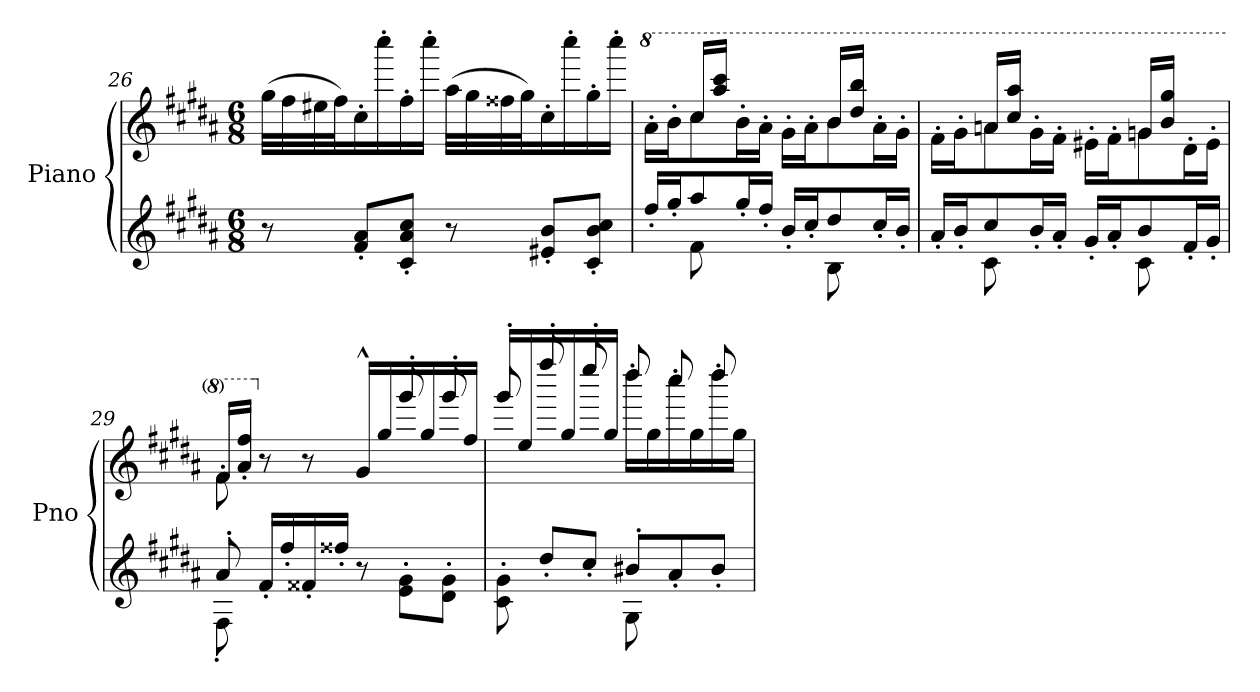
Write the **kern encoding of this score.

**kern	**kern
*part1	*part1
*staff2	*staff1
*I"Piano	*
*I'Pno	*
*clefG2	*clefG2
*k[f#c#g#d#a#]	*k[f#c#g#d#a#]
*M6/8	*M6/8
=26	=26
8r	(>32gg#\LLL
.	32ff#\
.	32ee#X\
.	32ff#\J)
8f#/' 8a#/'L	16cc#'\
.	16cccc#'\
8c#/' 8a#/' 8cc#/'J	16ff#'\
.	16cccc#'\JJ
8r	(>32aa#\LLL
.	32gg#\
.	32ff##X\
.	32gg#\J)
8e#X/' 8b/'L	16cc#'\
.	16cccc#'\
8c#/' 8b/' 8cc#/'J	16gg#'\
.	16cccc#'\JJ
=27	=27
*^	*
*	*	*8va
*	*	*^
16ff#'/LL	8ryy	16aa#'\LL	8ryy
16gg#'/J	.	16bb'\J	.
8aa#/	8f#:\	8ccc#\	16ccc#/LL
.	.	.	16aaa#/ 16cccc#/JJ
16gg#'/L	4ryy	16bb'\L	4ryy
16ff#'/JJ	.	16aa#'\JJ	.
16b'/LL	.	16gg#'\LL	.
16cc#'/J	.	16aa#'\J	.
8dd#/	8B:\	8bb\	16bb/LL
.	.	.	16ddd#/ 16bbb/JJ
16cc#'/L	8ryy	16aa#'\L	8ryy
16b'/JJ	.	16gg#'\JJ	.
!!LO:PB:g=z	!!
=28	=28	=28	=28
16a#'/LL	8ryy	16ff#'\LL	8ryy
16b'/J	.	16gg#'\J	.
8cc#/	8c#:\	8aa#\	16aan/LL
.	.	.	16ccc#/ 16aaa#/JJ
16b'/L	4ryy	16gg#'\L	4ryy
16a#'/JJ	.	16ff#'\JJ	.
16g#'/LL	.	16ee#X'\LL	.
16a#'/J	.	16ff#'\J	.
8b/	8c#:\	8gg#\	16ggn/LL
.	.	.	16bb/ 16ggg#/JJ
16f#'/L	8ryy	16dd#'\L	8ryy
16g#'/JJ	.	16ee#'\JJ	.
=29	=29	=29	=29
8a#'/	8F#'\	8ff#'\	16ff#/LL
.	.	.	16aa#/' 16fff#/'JJ
*	*	*X8va	*
16f#'/LL	2ryy	8r	4.ryy
16ff#'/	.	.	.
16f##X'/	.	8r	.
16ff##X'/JJ	.	.	.
8r	.	16g#^^/LL	.
.	.	16gg#/	.
8e\' 8g#\'L	.	16ggg#'/	8ggg#/
.	.	16gg#/	.
8d#\' 8g#\'J	8ryy	16ggg#'/	8ggg#/
.	.	16ff#/JJ	.
=30	=30	=30	=30
8c#\' 8g#\'	4.ryy	16ggg#'/LL	8ggg#/
.	.	16ee/	.
8dd#'/L	.	16ffff#'/	8ffff#/
.	.	16gg#/	.
8cc#'/J	.	16eeee'/	8eeee/
.	.	16gg#/JJ	.
8b#X'/L	8G#\	16dddd#'\LL	8dddd#/
.	.	16gg#\	.
8a#'/	4ryy	16cccc#'\	8cccc#/
.	.	16gg#\	.
8b#'/J	.	16dddd#'\	8dddd#/
.	.	16gg#\JJ	.
*v	*v	*	*
*	*v	*v
=	=
*-	*-
